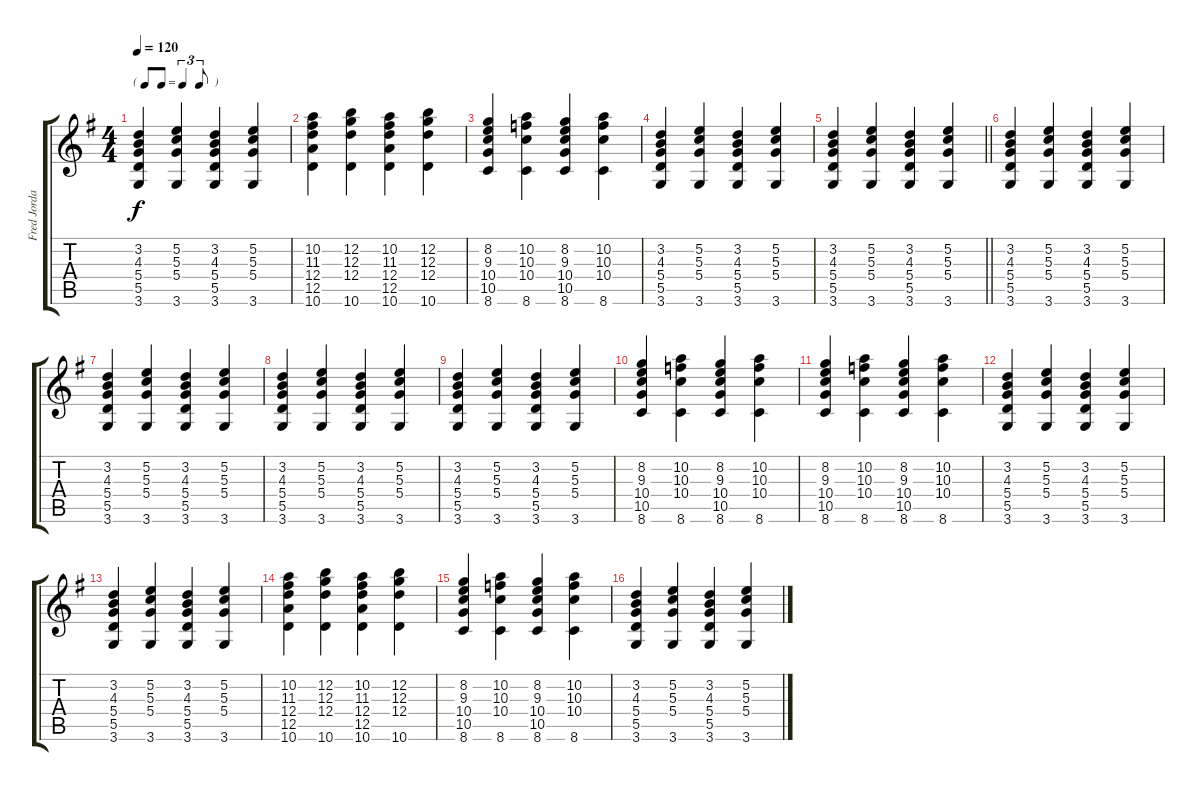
\track ("Fred Jordan - Electric Guitar " "Fred Jorda") {instrument electricguitarclean}
\staff {score tabs}
\tuning (E4 B3 G3 D3 A2 E2) {hide}
\ts (4 4)
\tf triplet8th
\tempo 120
\clef g2
\ks g
(3.2 4.3 5.4 5.5 3.6).4{dy f} (5.2 5.3 5.4 3.6).4 (3.2 4.3 5.4 5.5 3.6).4 (5.2 5.3 5.4 3.6).4 |
(10.2 11.3 12.4 12.5 10.6).4 (12.2 12.3 12.4 10.6).4 (10.2 11.3 12.4 12.5 10.6).4 (12.2 12.3 12.4 10.6).4 |
(8.2 9.3 10.4 10.5 8.6).4 (10.2 10.3 10.4 8.6).4 (8.2 9.3 10.4 10.5 8.6).4 (10.2 10.3 10.4 8.6).4 |
(3.2 4.3 5.4 5.5 3.6).4 (5.2 5.3 5.4 3.6).4 (3.2 4.3 5.4 5.5 3.6).4 (5.2 5.3 5.4 3.6).4 |
\barLineRight lightlight
(3.2 4.3 5.4 5.5 3.6).4 (5.2 5.3 5.4 3.6).4 (3.2 4.3 5.4 5.5 3.6).4 (5.2 5.3 5.4 3.6).4 |
\section ("" " ")
(3.2 4.3 5.4 5.5 3.6).4 (5.2 5.3 5.4 3.6).4 (3.2 4.3 5.4 5.5 3.6).4 (5.2 5.3 5.4 3.6).4 |
(3.2 4.3 5.4 5.5 3.6).4 (5.2 5.3 5.4 3.6).4 (3.2 4.3 5.4 5.5 3.6).4 (5.2 5.3 5.4 3.6).4 |
(3.2 4.3 5.4 5.5 3.6).4 (5.2 5.3 5.4 3.6).4 (3.2 4.3 5.4 5.5 3.6).4 (5.2 5.3 5.4 3.6).4 |
(3.2 4.3 5.4 5.5 3.6).4 (5.2 5.3 5.4 3.6).4 (3.2 4.3 5.4 5.5 3.6).4 (5.2 5.3 5.4 3.6).4 |
(8.2 9.3 10.4 10.5 8.6).4 (10.2 10.3 10.4 8.6).4 (8.2 9.3 10.4 10.5 8.6).4 (10.2 10.3 10.4 8.6).4 |
(8.2 9.3 10.4 10.5 8.6).4 (10.2 10.3 10.4 8.6).4 (8.2 9.3 10.4 10.5 8.6).4 (10.2 10.3 10.4 8.6).4 |
(3.2 4.3 5.4 5.5 3.6).4 (5.2 5.3 5.4 3.6).4 (3.2 4.3 5.4 5.5 3.6).4 (5.2 5.3 5.4 3.6).4 |
(3.2 4.3 5.4 5.5 3.6).4 (5.2 5.3 5.4 3.6).4 (3.2 4.3 5.4 5.5 3.6).4 (5.2 5.3 5.4 3.6).4 |
(10.2 11.3 12.4 12.5 10.6).4 (12.2 12.3 12.4 10.6).4 (10.2 11.3 12.4 12.5 10.6).4 (12.2 12.3 12.4 10.6).4 |
(8.2 9.3 10.4 10.5 8.6).4 (10.2 10.3 10.4 8.6).4 (8.2 9.3 10.4 10.5 8.6).4 (10.2 10.3 10.4 8.6).4 |
(3.2 4.3 5.4 5.5 3.6).4 (5.2 5.3 5.4 3.6).4 (3.2 4.3 5.4 5.5 3.6).4 (5.2 5.3 5.4 3.6).4
